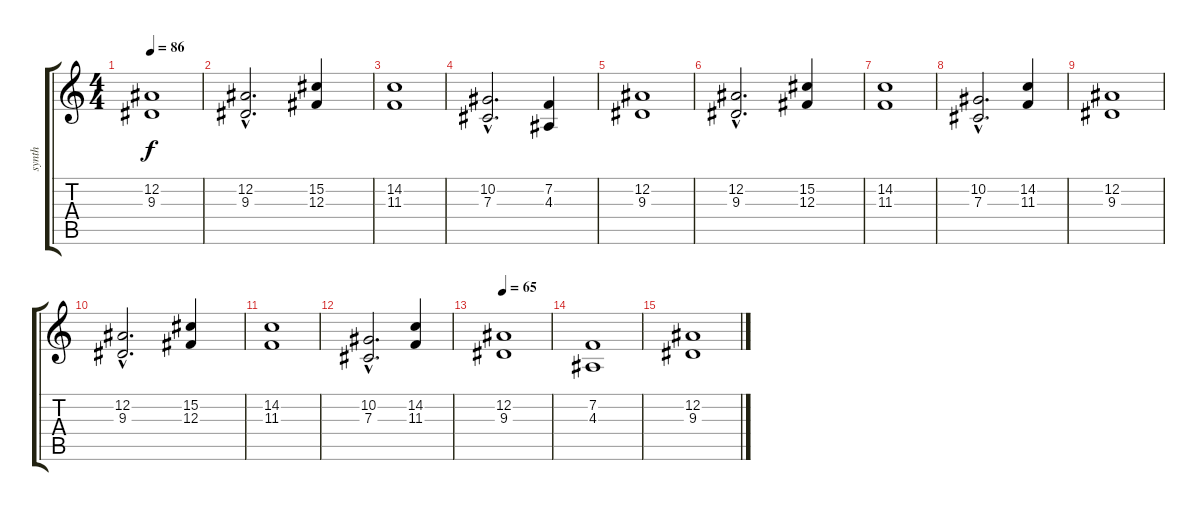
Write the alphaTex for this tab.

\track ("synth" "synth") {instrument stringensemble1}
\staff {score tabs}
\tuning (Eb4 Bb3 Gb3 Db3 Ab2 Eb2) {hide}
\ts (4 4)
\tempo 86
\clef g2
\ks c
(12.2 9.3).1{dy f} |
(12.2{hac} 9.3{hac}).2{d} (15.2 12.3).4 |
(14.2 11.3).1 |
(10.2{hac} 7.3{hac}).2{d} (7.2 4.3).4 |
(12.2 9.3).1 |
(12.2{hac} 9.3{hac}).2{d} (15.2 12.3).4 |
(14.2 11.3).1 |
(10.2{hac} 7.3{hac}).2{d} (14.2 11.3).4 |
(12.2 9.3).1 |
(12.2{hac} 9.3{hac}).2{d} (15.2 12.3).4 |
(14.2 11.3).1 |
(10.2{hac} 7.3{hac}).2{d} (14.2 11.3).4 |
\tempo 42
\tempo 65
(12.2 9.3).1 |
(7.2 4.3).1 |
(12.2 9.3).1
